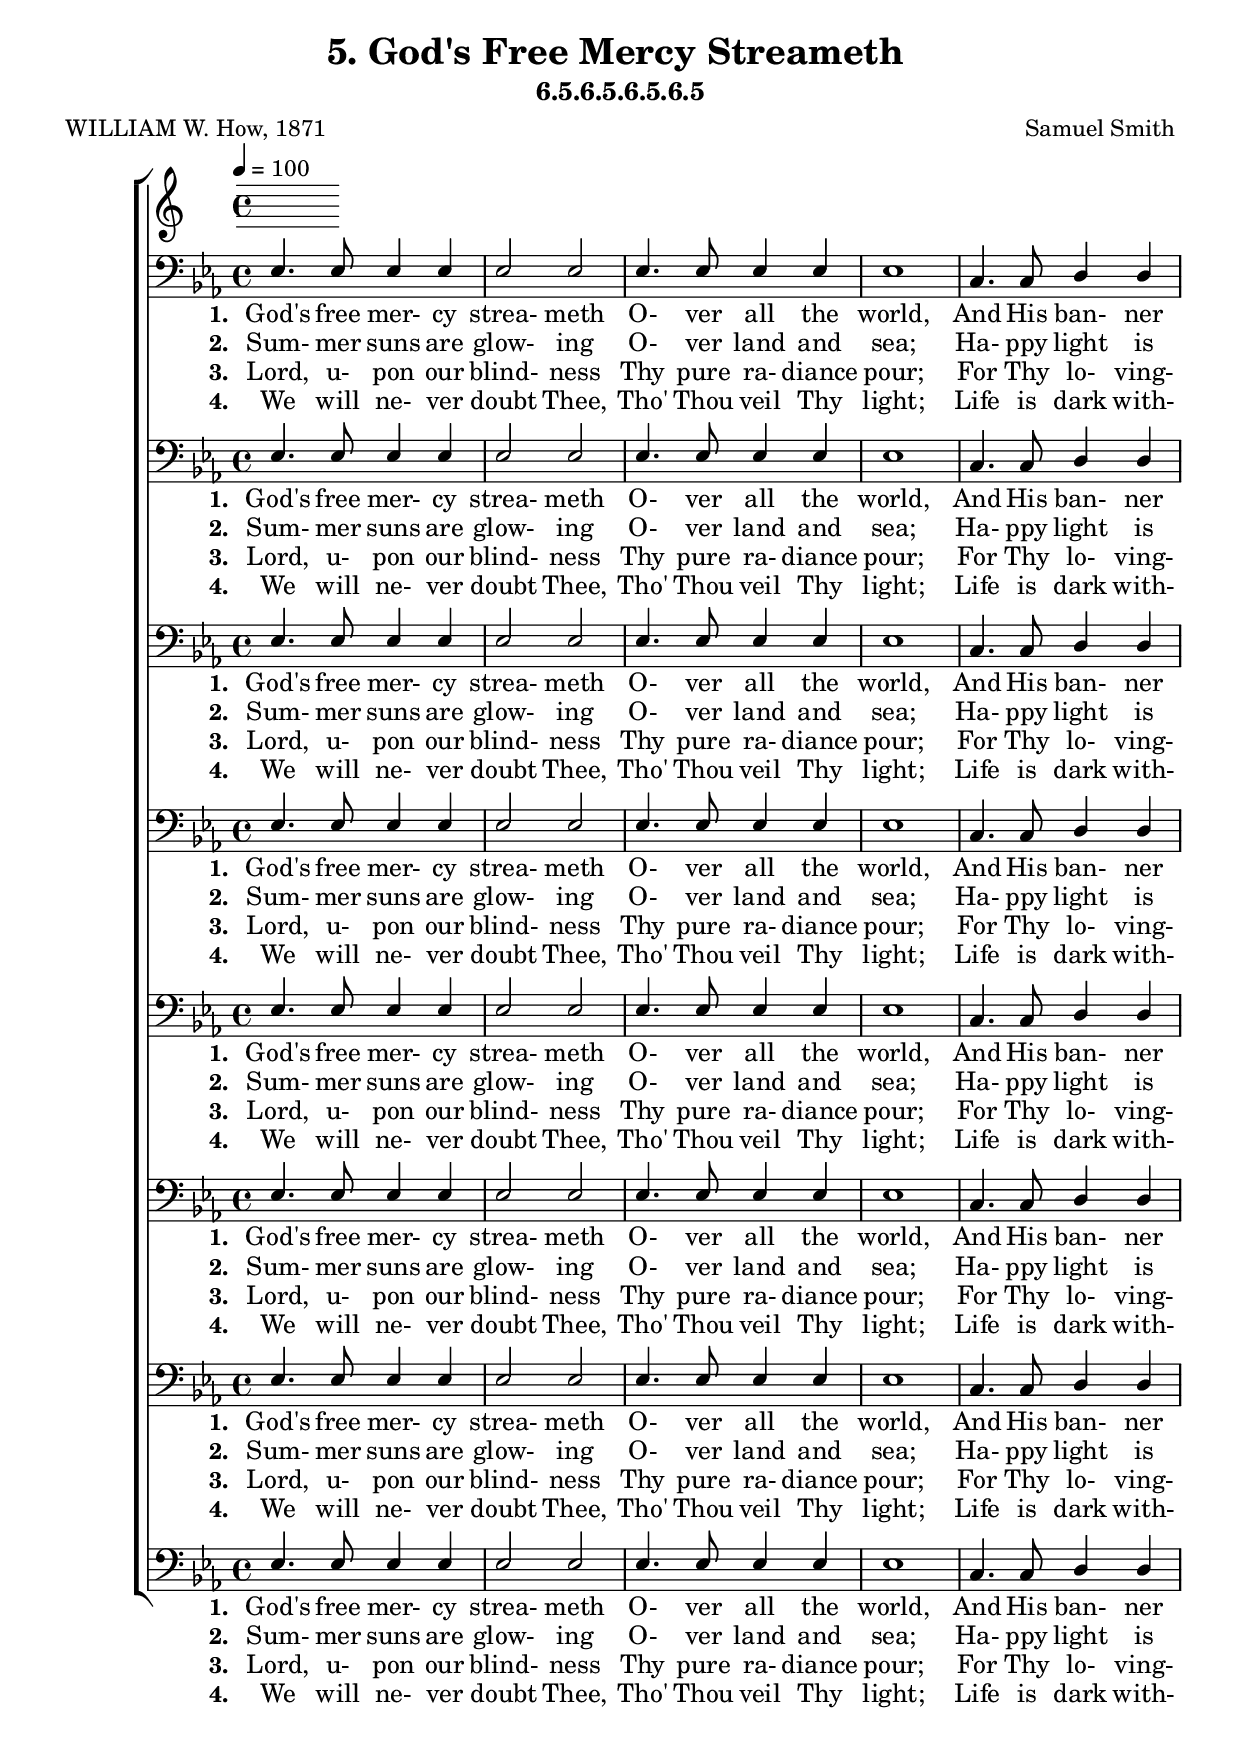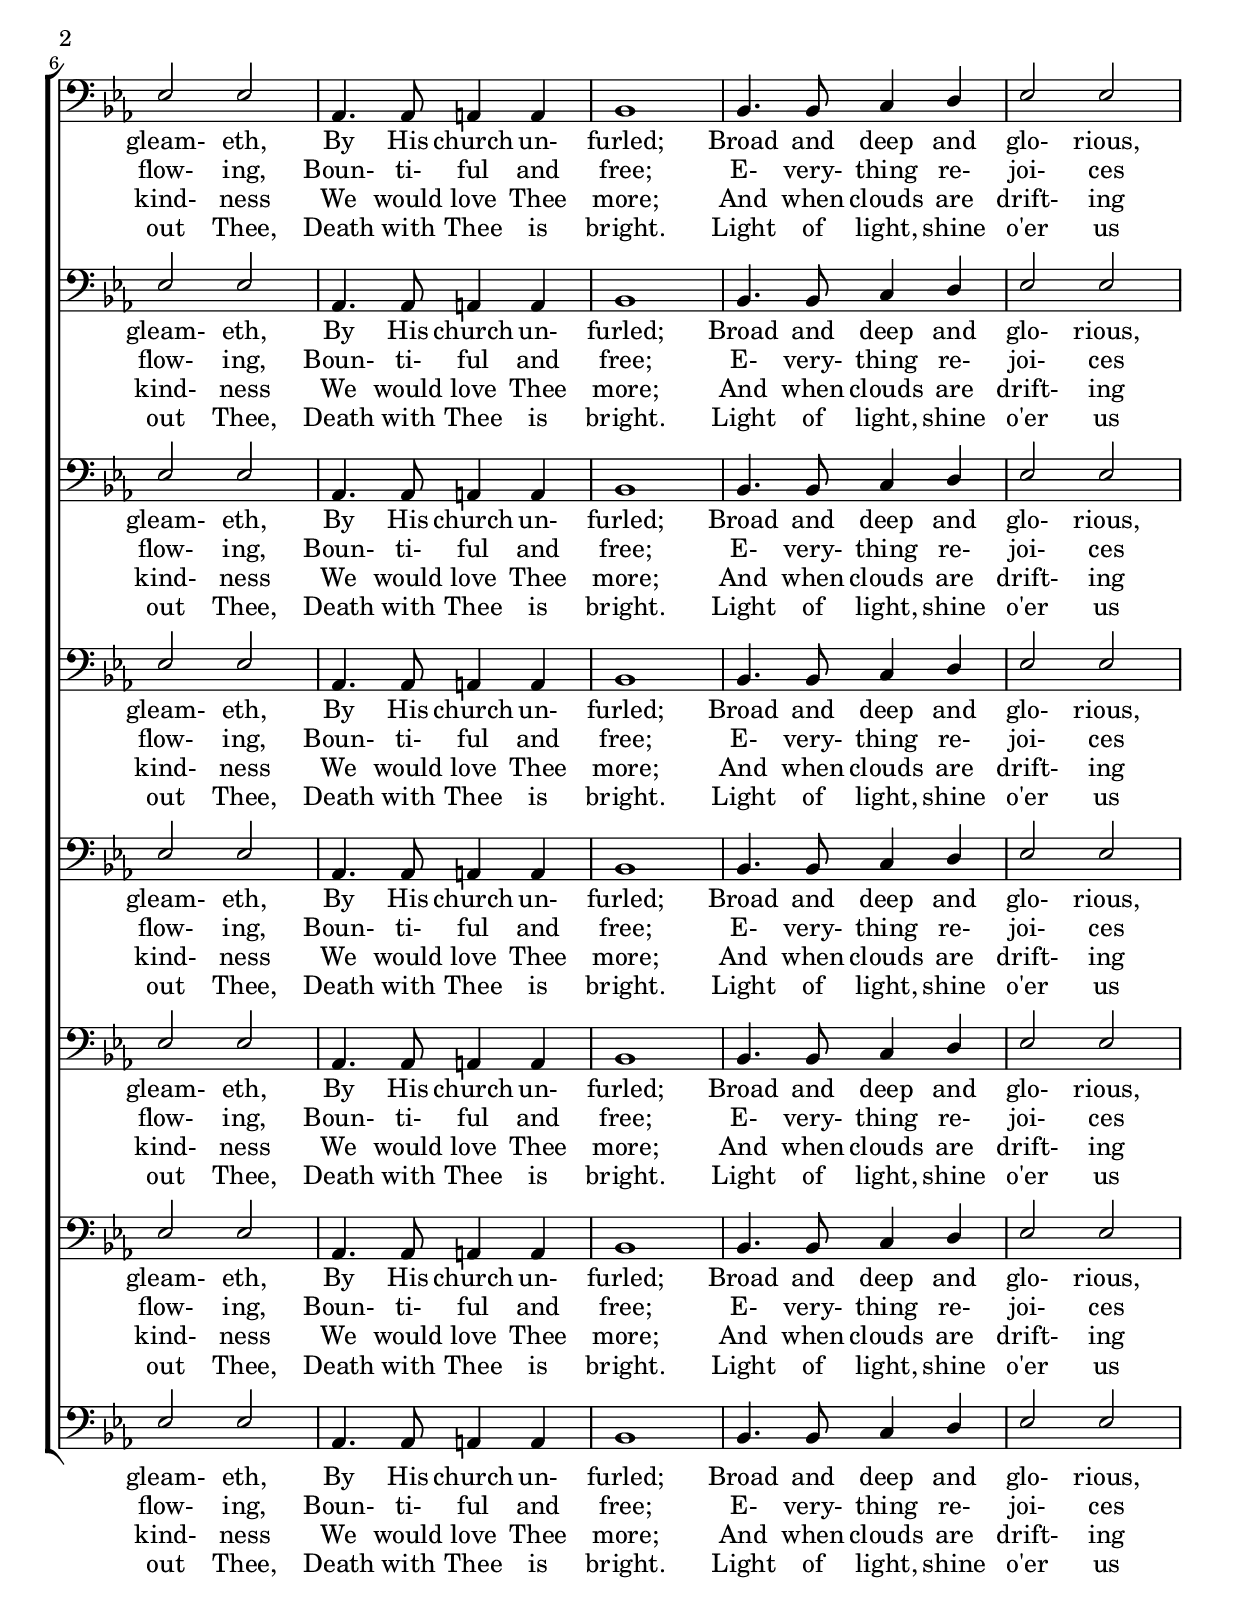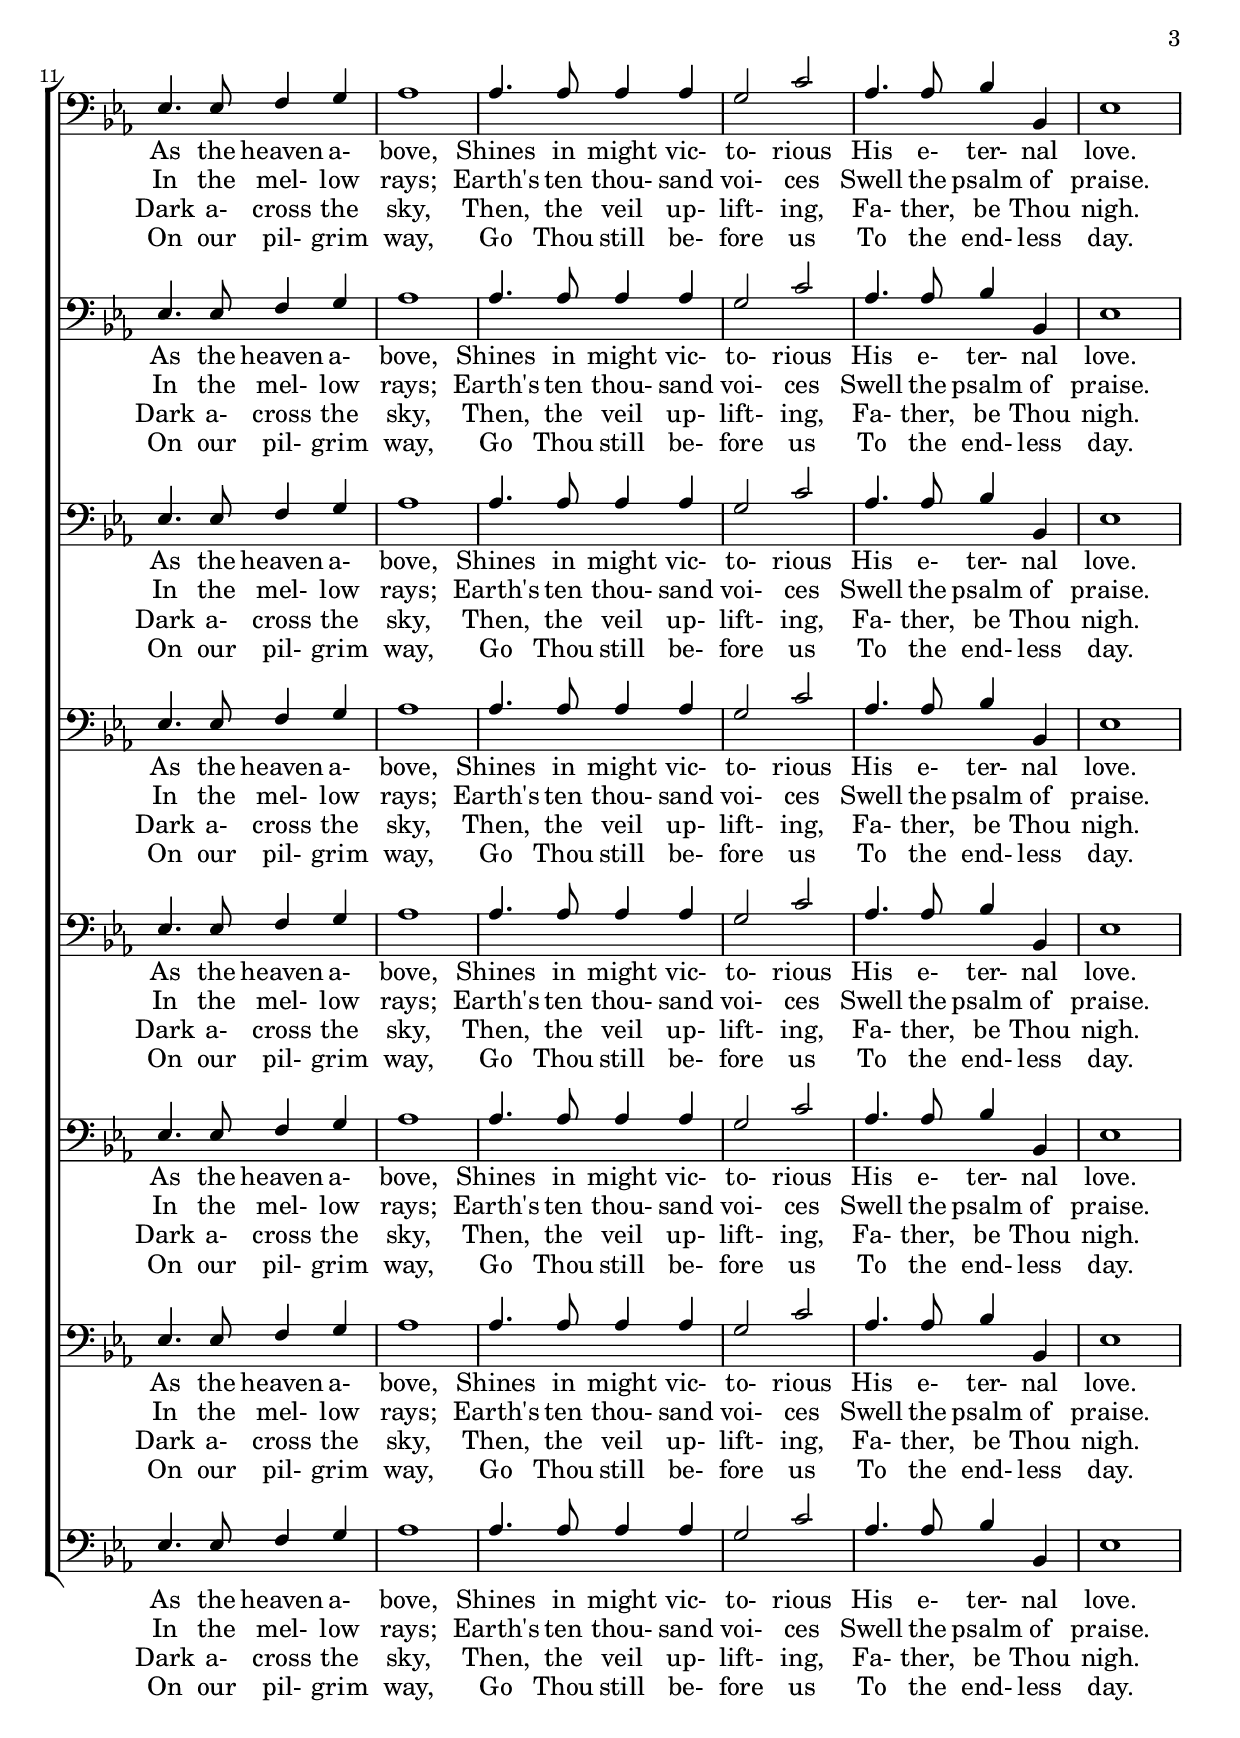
\header
    {
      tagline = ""  % removed
      title = "5. God's Free Mercy Streameth "
      composer = " Samuel Smith "
      poet = " WILLIAM W. How, 1871 "
      subtitle = "6.5.6.5.6.5.6.5"
    }
    \version "2.18.2"
    %
    %% global for all staves
    %
global = { \key ees \major \time 4/4 \tempo 4 = 100  }
%Individual voices

soprano = {ees'4. ees'8 ees'4 f'4 g'2 bes'2 aes'4. aes'8 aes'4 c''4 ees''1 ees''4. ees''8 d''4 c''4 bes'2 g'2 f'4. f'8 f'4 g'4 f'1 aes'4. aes'8 g'4 f'4 g'2 bes'2 des''4. des''8 c''4 bes'4 c''1 d''4. d''8 c''4 d''4 ees''2 g'2 f'4. f'8 g'4 f'4 ees'1 }
alto = {bes4. bes8 bes4 d'4 ees'2 ees'2 ees'4. ees'8 ees'4 aes'4 g'1 ees'4. ees'8 f'4 f'4 g'2 ees'2 ees'4. ees'8 ees'4 ees'4 d'1 d'4. d'8 ees'4 bes4 bes2 ees'4 (g'4) g'4. g'8 aes'4 ees'4 ees'1 f'4. f'8 ees'4 f'4 ees'2 ees'2 ees'4. ees'8 ees'4 d'4 ees'1 }
tenor = {g4. g8 g4 aes4 bes2 des'2 c'4. c'8 c'4 c'4 bes1 c'4. c'8 bes4 aes4 g2 bes2 c'4. c'8 c'4 c'4 f1 bes4. bes8 bes4 bes4 g2 g4 (bes4) ees'4. ees'8 ees'4 des'4 c'1 bes4. bes8 c'4 bes4 bes2 ees'2 c'4. c'8 bes4 aes4 g1 }
bass = {ees4. ees8 ees4 ees4 ees2 ees2 ees4. ees8 ees4 ees4 ees1 c4. c8 d4 d4 ees2 ees2 aes,4. aes,8 a,4 a,4 bes,1 bes,4. bes,8 c4 d4 ees2 ees2 ees4. ees8 f4 g4 aes1 aes4. aes8 aes4 aes4 g2 c'2 aes4. aes8 bes4 bes,4 ees1 }
%lyrics
stanzaa =  \lyricmode { \set stanza = #"1. "God's free mer- cy strea- meth O- ver all the world, And His ban- ner gleam- eth, By His church un- furled; Broad and deep and glo- rious, As the heaven a- bove, Shines in might vic- to- rious His e- ter- nal love. }
stanzab =  \lyricmode { \set stanza = #"2. "Sum- mer suns are glow- ing O- ver land and sea; Ha- ppy light is flow- ing, Boun- ti- ful and free; E- very- thing re- joi- ces In the mel- low rays; Earth's ten thou- sand voi- ces Swell the psalm of praise. }
stanzac =  \lyricmode { \set stanza = #"3. "Lord, u- pon our blind- ness Thy pure ra- diance pour; For Thy lo- ving- kind- ness We would love Thee more; And when clouds are drift- ing Dark a- cross the sky, Then, the veil up- lift- ing, Fa- ther, be Thou nigh. }
stanzad =  \lyricmode { \set stanza = #"4. "We will ne- ver doubt Thee, Tho' Thou veil Thy light; Life is dark with- out Thee, Death with Thee is bright. Light of light, shine o'er us On our pil- grim way, Go Thou still be- fore us To the end- less day. }
\score {
      \new ChoirStaff <<
       \new Staff <<
\clef "treble"
      

      \new Lyrics \lyricsto "Bass" { \stanzaa }
\new Lyrics \lyricsto "Bass" { \stanzab }
\new Lyrics \lyricsto "Bass" { \stanzac }
\new Lyrics \lyricsto "Bass" { \stanzad }

>>

        \new Staff <<
\clef "bass"
        \new Voice = "Bass" { \voiceOne \global \bass}

        \new Lyrics \lyricsto "Bass" { \stanzaa }
\new Lyrics \lyricsto "Bass" { \stanzab }
\new Lyrics \lyricsto "Bass" { \stanzac }
\new Lyrics \lyricsto "Bass" { \stanzad }

>>
\new Staff <<
\clef "bass"
        \new Voice = "Bass" { \voiceOne \global \bass}

        \new Lyrics \lyricsto "Bass" { \stanzaa }
\new Lyrics \lyricsto "Bass" { \stanzab }
\new Lyrics \lyricsto "Bass" { \stanzac }
\new Lyrics \lyricsto "Bass" { \stanzad }

>>
\new Staff <<
\clef "bass"
        \new Voice = "Bass" { \voiceOne \global \bass}

        \new Lyrics \lyricsto "Bass" { \stanzaa }
\new Lyrics \lyricsto "Bass" { \stanzab }
\new Lyrics \lyricsto "Bass" { \stanzac }
\new Lyrics \lyricsto "Bass" { \stanzad }

>>
\new Staff <<
\clef "bass"
        \new Voice = "Bass" { \voiceOne \global \bass}

        \new Lyrics \lyricsto "Bass" { \stanzaa }
\new Lyrics \lyricsto "Bass" { \stanzab }
\new Lyrics \lyricsto "Bass" { \stanzac }
\new Lyrics \lyricsto "Bass" { \stanzad }

>>
\new Staff <<
\clef "bass"
        \new Voice = "Bass" { \voiceOne \global \bass}

        \new Lyrics \lyricsto "Bass" { \stanzaa }
\new Lyrics \lyricsto "Bass" { \stanzab }
\new Lyrics \lyricsto "Bass" { \stanzac }
\new Lyrics \lyricsto "Bass" { \stanzad }

>>
\new Staff <<
\clef "bass"
        \new Voice = "Bass" { \voiceOne \global \bass}

        \new Lyrics \lyricsto "Bass" { \stanzaa }
\new Lyrics \lyricsto "Bass" { \stanzab }
\new Lyrics \lyricsto "Bass" { \stanzac }
\new Lyrics \lyricsto "Bass" { \stanzad }

>>
\new Staff <<
\clef "bass"
        \new Voice = "Bass" { \voiceOne \global \bass}

        \new Lyrics \lyricsto "Bass" { \stanzaa }
\new Lyrics \lyricsto "Bass" { \stanzab }
\new Lyrics \lyricsto "Bass" { \stanzac }
\new Lyrics \lyricsto "Bass" { \stanzad }

>>
\new Staff <<
\clef "bass"
        \new Voice = "Bass" { \voiceOne \global \bass}

        \new Lyrics \lyricsto "Bass" { \stanzaa }
\new Lyrics \lyricsto "Bass" { \stanzab }
\new Lyrics \lyricsto "Bass" { \stanzac }
\new Lyrics \lyricsto "Bass" { \stanzad }

>>

      >>
    \layout{}
    \midi{}
    }